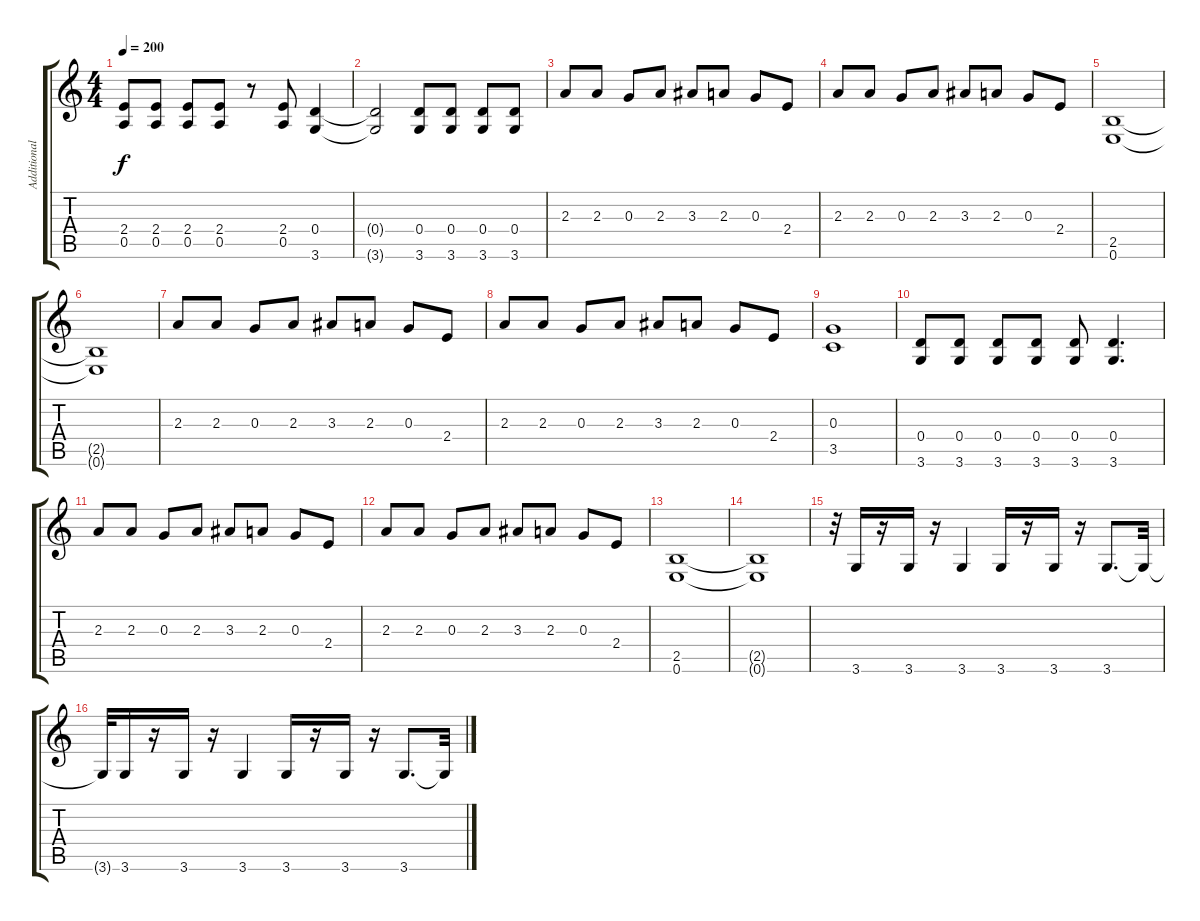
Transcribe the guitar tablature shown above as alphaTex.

\track ("Additional Guitar2" "Additional") {instrument overdrivenguitar}
\staff {score tabs}
\tuning (E4 B3 G3 D3 A2 E2) {hide}
\ts (4 4)
\tempo 200
\clef g2
\ks c
(2.4 0.5).8{dy f} (2.4 0.5).8 (2.4 0.5).8 (2.4 0.5).8 r.8 (2.4 0.5).8 (0.4 3.6).4 |
(0.4{t} 3.6{t}).2 (0.4 3.6).8 (0.4 3.6).8 (0.4 3.6).8 (0.4 3.6).8 |
2.3.8 2.3.8 0.3.8 2.3.8 3.3.8 2.3.8 0.3.8 2.4.8 |
2.3.8 2.3.8 0.3.8 2.3.8 3.3.8 2.3.8 0.3.8 2.4.8 |
(2.5 0.6).1 |
(2.5{t} 0.6{t}).1 |
2.3.8 2.3.8 0.3.8 2.3.8 3.3.8 2.3.8 0.3.8 2.4.8 |
2.3.8 2.3.8 0.3.8 2.3.8 3.3.8 2.3.8 0.3.8 2.4.8 |
(0.3 3.5).1 |
(0.4 3.6).8 (0.4 3.6).8 (0.4 3.6).8 (0.4 3.6).8 (0.4 3.6).8 (0.4 3.6).4{d} |
2.3.8 2.3.8 0.3.8 2.3.8 3.3.8 2.3.8 0.3.8 2.4.8 |
2.3.8 2.3.8 0.3.8 2.3.8 3.3.8 2.3.8 0.3.8 2.4.8 |
(2.5 0.6).1 |
(2.5{t} 0.6{t}).1 |
r.32 3.6.16 r.16 3.6.16 r.16 3.6.4 3.6.16 r.16 3.6.16 r.16 3.6.8{d} 3.6{t}.32 |
3.6{t}.32 3.6.16 r.16 3.6.16 r.16 3.6.4 3.6.16 r.16 3.6.16 r.16 3.6.8{d} 3.6{t}.32
